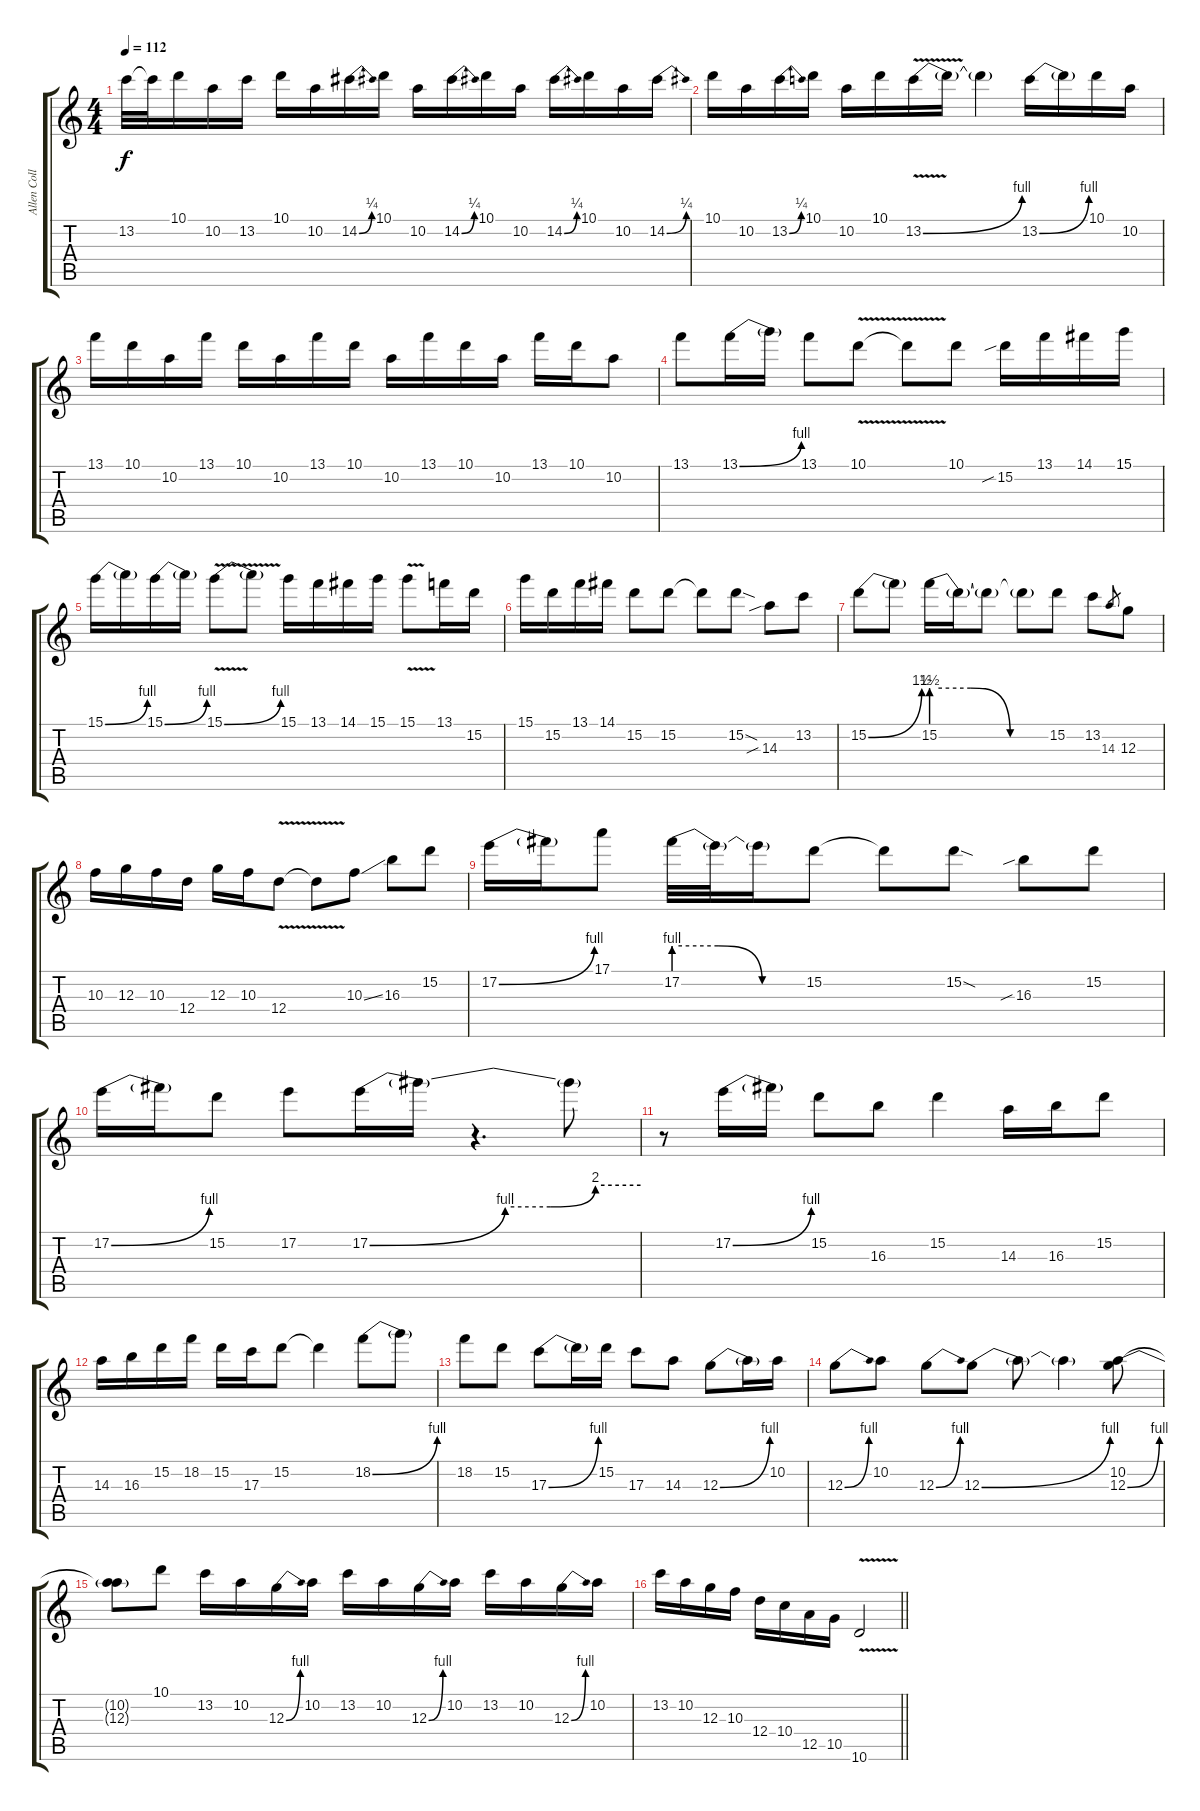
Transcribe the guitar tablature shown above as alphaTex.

\track ("Allen Collins" "Allen Coll") {instrument distortionguitar}
\staff {score tabs}
\tuning (E4 B3 G3 D3 A2 E2) {hide}
\ts (4 4)
\tempo 112
\clef g2
\ks c
13.2.32{dy f} 13.2{t}.32 10.1.16 10.2.16 13.2.16 10.1.16 10.2.16 14.2{be (bend 0 0 60 1)}.16 10.1.16 10.2.16 14.2{be (bend 0 0 60 1)}.16 10.1.16 10.2.16 14.2{be (bend 0 0 60 1)}.16 10.1.16 10.2.16 14.2{be (bend 0 0 60 1)}.16 |
10.1.16 10.2.16 13.2{be (bend 0 0 60 1)}.16 10.1.16 10.2.16 10.1.16 13.2{be (bend 0 0 60 4) v}.16 13.2{t}.16 13.2{t}.4 13.2{be (bend 0 0 60 4)}.16 13.2{t}.16 10.1.16 10.2.16 |
13.1.16 10.1.16 10.2.16 13.1.16 10.1.16 10.2.16 13.1.16 10.1.16 10.2.16 13.1.16 10.1.16 10.2.16 13.1.16 10.1.16 10.2.8 |
13.1.8 13.1{be (bend 0 0 60 4)}.16 13.1{t}.16 13.1.8 10.1{v}.8 10.1{t}.8 10.1.8 15.2{sib}.16 13.1.16 14.1.16 15.1.16 |
15.1{be (bend 0 0 60 4)}.16 15.1{t}.16 15.1{be (bend 0 0 60 4)}.16 15.1{t}.16 15.1{be (bend 0 0 60 4) v}.8 15.1{t}.8 15.1.16 13.1.16 14.1.16 15.1.16 15.1{v}.8 13.1.16 15.2.16 |
15.1.16 15.2.16 13.1.16 14.1.16 15.2.8 15.2.8 15.2{t}.8 15.2{sod}.8 14.3{sib}.8 13.2.8 |
15.2{be (bend 0 0 60 6)}.8 15.2{t}.8 15.2{be (custom 0 6 20 6 40 0 60 0)}.16 15.2{t}.16 15.2{t}.8 15.2{t}.8 15.2.8 13.2.8 14.3.8{gr} 12.3.8 |
10.3.16 12.3.16 10.3.16 12.4.16 12.3.16 10.3.16 12.4{v}.8 12.4{t}.8 10.3{ss}.8 16.3.8 15.2.8 |
17.2{be (bend 0 0 60 4)}.16 17.2{t}.16 17.1.8 17.2{be (custom 0 4 20 4 40 0 60 0)}.32 17.2{t}.32 17.2{t}.16 15.2.8 15.2{t}.8 15.2{sod}.8 16.3{sib}.8 15.2.8 |
17.2{be (bend 0 0 60 4)}.16 17.2{t}.16 15.2.8 17.2.8 17.2{be (custom 0 0 30 4 40 4 50 8 60 8)}.16 17.2{t}.16 r.4{d} 17.2{t}.8 |
r.8 17.2{be (bend 0 0 60 4)}.16 17.2{t}.16 15.2.8 16.3.8 15.2.4 14.3.16 16.3.16 15.2.8 |
14.3.16 16.3.16 15.2.16 18.2.16 15.2.16 17.3.16 15.2.8 15.2{t}.4 18.2{be (bend 0 0 60 4)}.8 18.2{t}.8 |
18.2.8 15.2.8 17.3{be (bend 0 0 60 4)}.8 17.3{t}.16 15.2.16 17.3.8 14.3.8 12.3{be (bend 0 0 60 4)}.8 12.3{t}.16 10.2.16 |
12.3{be (bend 0 0 60 4)}.8 10.2.8 12.3{be (bend 0 0 60 4)}.8 12.3{be (bend 0 0 60 4)}.8 12.3{t}.8 12.3{t}.4 (10.2 12.3{be (bend 0 0 60 4)}).8 |
(10.2{t} 12.3{t}).8 10.1.8 13.2.16 10.2.16 12.3{be (bend 0 0 60 4)}.16 10.2.16 13.2.16 10.2.16 12.3{be (bend 0 0 60 4)}.16 10.2.16 13.2.16 10.2.16 12.3{be (bend 0 0 60 4)}.16 10.2.16 |
\barLineRight lightlight
13.2.16 10.2.16 12.3.16 10.3.16 12.4.16 10.4.16 12.5.16 10.5.16 10.6{v}.2
